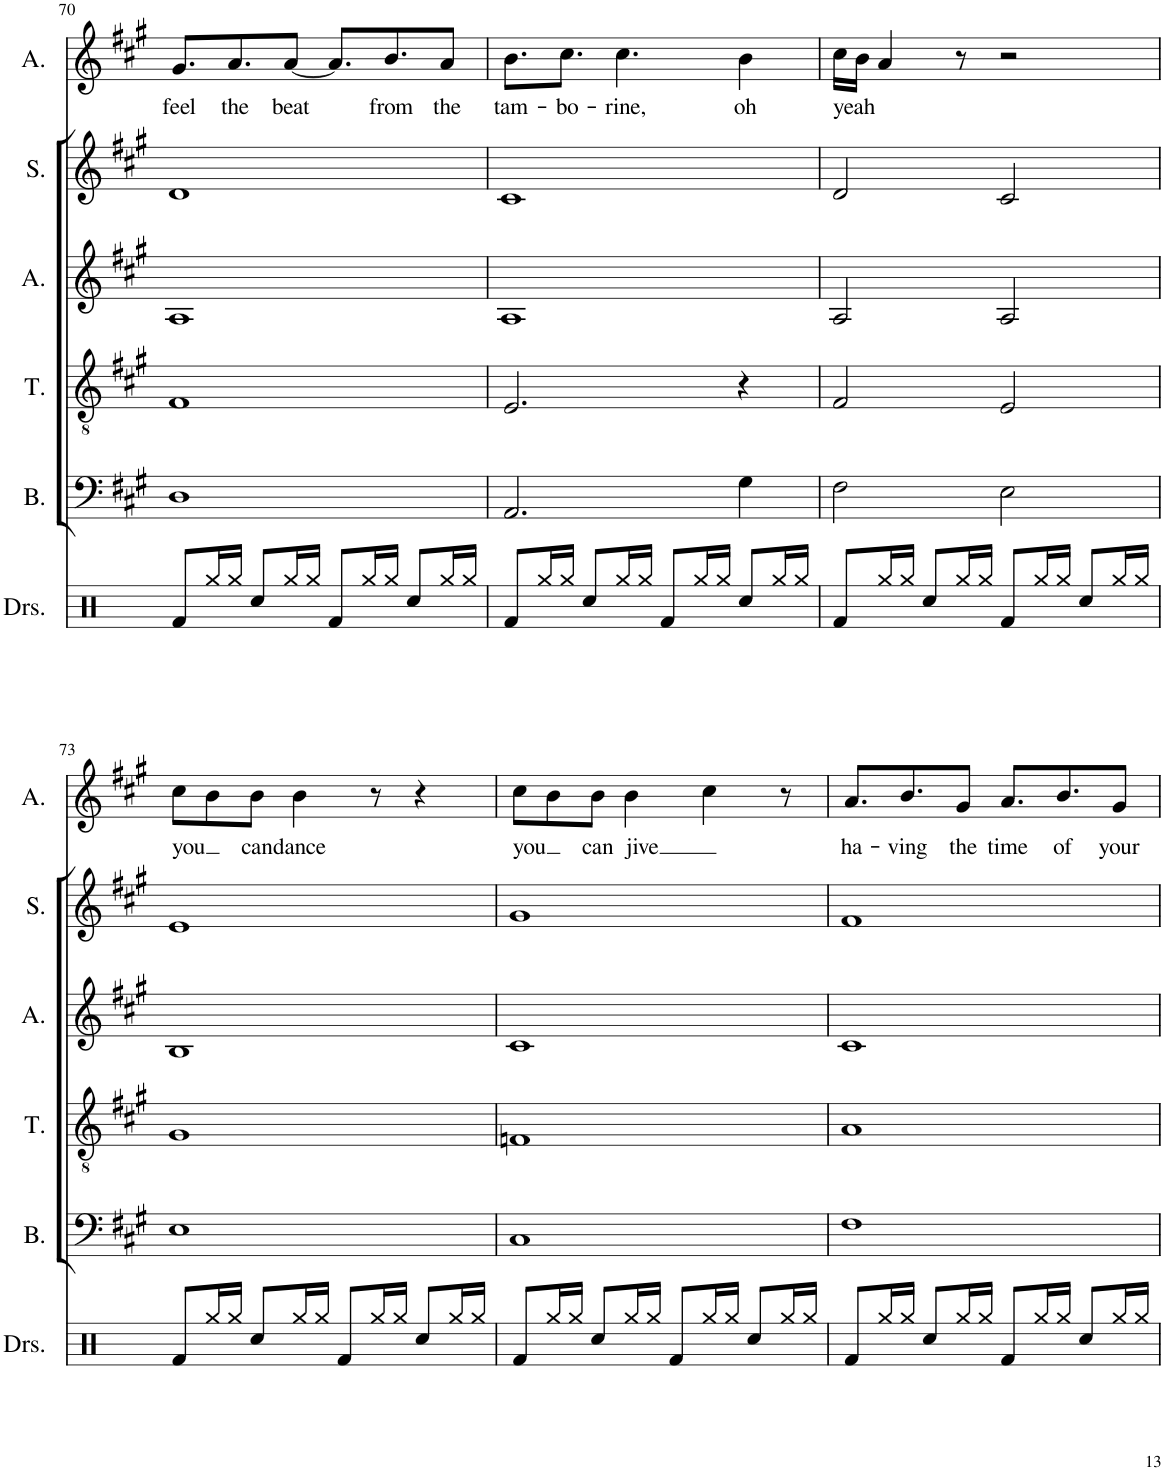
**kern	**kern	**kern	**kern	**kern	**kern	**text
*part6	*part5	*part4	*part3	*part2	*part1	*part1
*staff6	*staff5	*staff4	*staff3	*staff2	*staff1	*staff1
*I"Drumset	*I"Bass	*I"Tenor	*I"Alto	*I"Soprano	*I"Alto	*
*I'Drs.	*I'B.	*I'T.	*I'A.	*I'S.	*I'A.	*
!!LO:PB:g=z
*clefX	*clefF4	*clefGv2	*clefG2	*clefG2	*clefG2	*
*k[]	*k[f#c#g#]	*k[f#c#g#]	*k[f#c#g#]	*k[f#c#g#]	*k[f#c#g#]	*
*M4/4	*M4/4	*M4/4	*M4/4	*M4/4	*M4/4	*
=70	=70	=70	=70	=70	=70	=70
!	!	!	!	!	!	!LO:LY:b
8Rf/L	1D	1F#	1A	1d	8.g#/L	feel
16Rgg/L	.	.	.	.	.	.
!	!	!	!	!	!	!LO:LY:b
16Rgg/JJ	.	.	.	.	8.a/	the
8Rcc/L	.	.	.	.	.	.
!	!	!	!	!	!	!LO:LY:b
16Rgg/L	.	.	.	.	[8a/J	beat
16Rgg/JJ	.	.	.	.	.	.
8Rf/L	.	.	.	.	8.a/L]	.
16Rgg/L	.	.	.	.	.	.
!	!	!	!	!	!	!LO:LY:b
16Rgg/JJ	.	.	.	.	8.b/	from
8Rcc/L	.	.	.	.	.	.
!	!	!	!	!	!	!LO:LY:b
16Rgg/L	.	.	.	.	8a/J	the
16Rgg/JJ	.	.	.	.	.	.
=71	=71	=71	=71	=71	=71	=71
!	!	!	!	!	!	!LO:LY:b
8Rf/L	2.AA/	2.E/	1A	1c#	8.b\L	tam-
16Rgg/L	.	.	.	.	.	.
!	!	!	!	!	!	!LO:LY:b
16Rgg/JJ	.	.	.	.	8.cc#\J	-bo-
8Rcc/L	.	.	.	.	.	.
!	!	!	!	!	!	!LO:LY:b
16Rgg/L	.	.	.	.	4.cc#\	-rine,
16Rgg/JJ	.	.	.	.	.	.
8Rf/L	.	.	.	.	.	.
16Rgg/L	.	.	.	.	.	.
16Rgg/JJ	.	.	.	.	.	.
!	!	!	!	!	!	!LO:LY:b
8Rcc/L	4G#\	4r	.	.	4b\	oh
16Rgg/L	.	.	.	.	.	.
16Rgg/JJ	.	.	.	.	.	.
=72	=72	=72	=72	=72	=72	=72
!	!	!	!	!	!	!LO:LY:b
8Rf/L	2F#\	2F#/	2A/	2d/	16cc#\LL	yeah
.	.	.	.	.	16b\JJ	.
16Rgg/L	.	.	.	.	4a/	.
16Rgg/JJ	.	.	.	.	.	.
8Rcc/L	.	.	.	.	.	.
16Rgg/L	.	.	.	.	8r	.
16Rgg/JJ	.	.	.	.	.	.
8Rf/L	2E\	2E/	2A/	2c#/	2r	.
16Rgg/L	.	.	.	.	.	.
16Rgg/JJ	.	.	.	.	.	.
8Rcc/L	.	.	.	.	.	.
16Rgg/L	.	.	.	.	.	.
16Rgg/JJ	.	.	.	.	.	.
!!LO:LB:g=z
=73	=73	=73	=73	=73	=73	=73
!	!	!	!	!	!	!LO:LY:b
8Rf/L	1E	1G#	1B	1e	8cc#\L	you
16Rgg/L	.	.	.	.	8b\	.
16Rgg/JJ	.	.	.	.	.	.
!	!	!	!	!	!	!LO:LY:b
8Rcc/L	.	.	.	.	8b\J	can
!	!	!	!	!	!	!LO:LY:b
16Rgg/L	.	.	.	.	4b\	dance
16Rgg/JJ	.	.	.	.	.	.
8Rf/L	.	.	.	.	.	.
16Rgg/L	.	.	.	.	8r	.
16Rgg/JJ	.	.	.	.	.	.
8Rcc/L	.	.	.	.	4r	.
16Rgg/L	.	.	.	.	.	.
16Rgg/JJ	.	.	.	.	.	.
=74	=74	=74	=74	=74	=74	=74
!	!	!	!	!	!	!LO:LY:b
8Rf/L	1C#	1Fn	1c#	1g#	8cc#\L	you
16Rgg/L	.	.	.	.	8b\	.
16Rgg/JJ	.	.	.	.	.	.
!	!	!	!	!	!	!LO:LY:b
8Rcc/L	.	.	.	.	8b\J	can
!	!	!	!	!	!	!LO:LY:b
16Rgg/L	.	.	.	.	4b\	jive
16Rgg/JJ	.	.	.	.	.	.
8Rf/L	.	.	.	.	.	.
16Rgg/L	.	.	.	.	4cc#\	.
16Rgg/JJ	.	.	.	.	.	.
8Rcc/L	.	.	.	.	.	.
16Rgg/L	.	.	.	.	8r	.
16Rgg/JJ	.	.	.	.	.	.
=75	=75	=75	=75	=75	=75	=75
!	!	!	!	!	!	!LO:LY:b
8Rf/L	1F#	1A	1c#	1f#	8.a/L	ha-
16Rgg/L	.	.	.	.	.	.
!	!	!	!	!	!	!LO:LY:b
16Rgg/JJ	.	.	.	.	8.b/	-ving
8Rcc/L	.	.	.	.	.	.
!	!	!	!	!	!	!LO:LY:b
16Rgg/L	.	.	.	.	8g#/J	the
16Rgg/JJ	.	.	.	.	.	.
!	!	!	!	!	!	!LO:LY:b
8Rf/L	.	.	.	.	8.a/L	time
16Rgg/L	.	.	.	.	.	.
!	!	!	!	!	!	!LO:LY:b
16Rgg/JJ	.	.	.	.	8.b/	of
8Rcc/L	.	.	.	.	.	.
!	!	!	!	!	!	!LO:LY:b
16Rgg/L	.	.	.	.	8g#/J	your
16Rgg/JJ	.	.	.	.	.	.
=	=	=	=	=	=	=
*-	*-	*-	*-	*-	*-	*-
